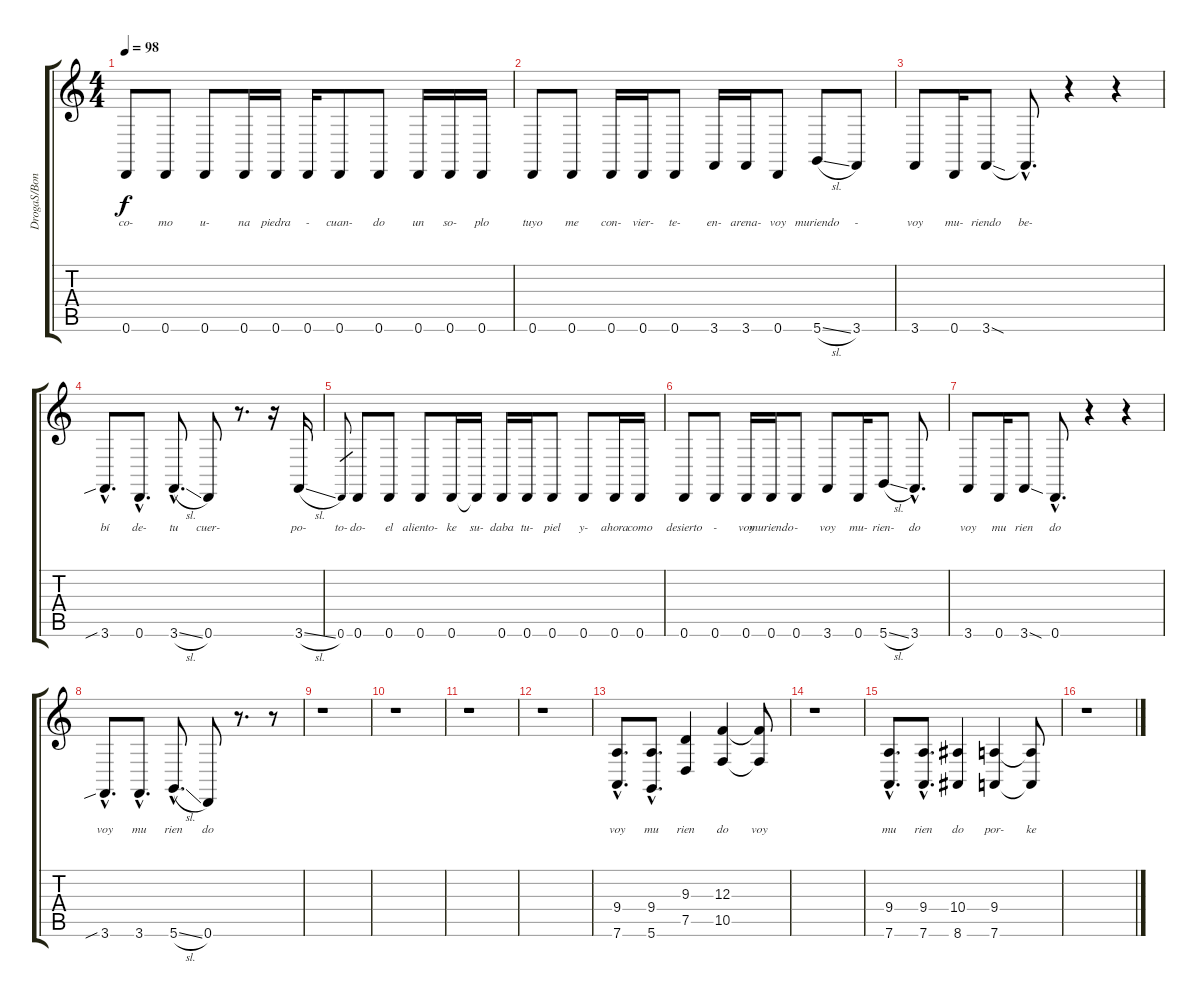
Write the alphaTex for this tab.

\track ("DrogaS/Bon¡" "DrogaS/Bon") {instrument bassoon}
\staff {score tabs}
\tuning (D4 A3 F3 C3 G2 D2) {hide}
\ts (4 4)
\tempo 98
\clef g2
\ks c
0.6.8{lyrics (0 "co-") lyrics (1 "") lyrics (2 "") lyrics (3 "") lyrics (4 "") dy f} 0.6.8{lyrics (0 "mo") lyrics (1 "") lyrics (2 "") lyrics (3 "") lyrics (4 "")} 0.6.8{lyrics (0 "u-") lyrics (1 "") lyrics (2 "") lyrics (3 "") lyrics (4 "")} 0.6.16{lyrics (0 "na") lyrics (1 "") lyrics (2 "") lyrics (3 "") lyrics (4 "")} 0.6.16{lyrics (0 "piedra") lyrics (1 "") lyrics (2 "") lyrics (3 "") lyrics (4 "")} 0.6.16{lyrics (0 "-") lyrics (1 "") lyrics (2 "") lyrics (3 "") lyrics (4 "")} 0.6.8{lyrics (0 "cuan-") lyrics (1 "") lyrics (2 "") lyrics (3 "") lyrics (4 "")} 0.6.8{lyrics (0 "do") lyrics (1 "") lyrics (2 "") lyrics (3 "") lyrics (4 "")} 0.6.16{lyrics (0 "un") lyrics (1 "") lyrics (2 "") lyrics (3 "") lyrics (4 "")} 0.6.16{lyrics (0 "so-") lyrics (1 "") lyrics (2 "") lyrics (3 "") lyrics (4 "")} 0.6.16{lyrics (0 "plo") lyrics (1 "") lyrics (2 "") lyrics (3 "") lyrics (4 "")} |
0.6.8{lyrics (0 "tuyo") lyrics (1 "") lyrics (2 "") lyrics (3 "") lyrics (4 "")} 0.6.8{lyrics (0 "me") lyrics (1 "") lyrics (2 "") lyrics (3 "") lyrics (4 "")} 0.6.16{lyrics (0 "con-") lyrics (1 "") lyrics (2 "") lyrics (3 "") lyrics (4 "")} 0.6.16{lyrics (0 "vier-") lyrics (1 "") lyrics (2 "") lyrics (3 "") lyrics (4 "")} 0.6.8{lyrics (0 "te-") lyrics (1 "") lyrics (2 "") lyrics (3 "") lyrics (4 "")} 3.6.16{lyrics (0 "en-") lyrics (1 "") lyrics (2 "") lyrics (3 "") lyrics (4 "")} 3.6.16{lyrics (0 "arena-") lyrics (1 "") lyrics (2 "") lyrics (3 "") lyrics (4 "")} 0.6.8{lyrics (0 "voy") lyrics (1 "") lyrics (2 "") lyrics (3 "") lyrics (4 "")} 5.6{sl}.8{lyrics (0 "muriendo") lyrics (1 "") lyrics (2 "") lyrics (3 "") lyrics (4 "")} 3.6.8{lyrics (0 "-") lyrics (1 "") lyrics (2 "") lyrics (3 "") lyrics (4 "")} |
3.6.8{lyrics (0 "voy") lyrics (1 "") lyrics (2 "") lyrics (3 "") lyrics (4 "")} 0.6.16{lyrics (0 "mu-") lyrics (1 "") lyrics (2 "") lyrics (3 "") lyrics (4 "")} 3.6{sod}.8{lyrics (0 "riendo") lyrics (1 "") lyrics (2 "") lyrics (3 "") lyrics (4 "")} 3.6{hac t}.8{d lyrics (0 "be-") lyrics (1 "") lyrics (2 "") lyrics (3 "") lyrics (4 "")} r.4 r.4 |
3.6{sib hac}.8{d lyrics (0 "bí") lyrics (1 "") lyrics (2 "") lyrics (3 "") lyrics (4 "")} 0.6{hac}.8{d lyrics (0 "de-") lyrics (1 "") lyrics (2 "") lyrics (3 "") lyrics (4 "")} 3.6{sl hac}.8{d lyrics (0 "tu") lyrics (1 "") lyrics (2 "") lyrics (3 "") lyrics (4 "")} 0.6.8{lyrics (0 "cuer-") lyrics (1 "") lyrics (2 "") lyrics (3 "") lyrics (4 "")} r.8{d} r.16 3.6{sl}.16{lyrics (0 "po-") lyrics (1 "") lyrics (2 "") lyrics (3 "") lyrics (4 "")} |
0.6.8{lyrics (0 "to-") lyrics (1 "") lyrics (2 "") lyrics (3 "") lyrics (4 "") gr} 0.6.8{lyrics (0 "do-") lyrics (1 "") lyrics (2 "") lyrics (3 "") lyrics (4 "")} 0.6.8{lyrics (0 "el") lyrics (1 "") lyrics (2 "") lyrics (3 "") lyrics (4 "")} 0.6.8{lyrics (0 "aliento-") lyrics (1 "") lyrics (2 "") lyrics (3 "") lyrics (4 "")} 0.6.16{lyrics (0 "ke") lyrics (1 "") lyrics (2 "") lyrics (3 "") lyrics (4 "")} 0.6{t}.16{lyrics (0 "su-") lyrics (1 "") lyrics (2 "") lyrics (3 "") lyrics (4 "")} 0.6.16{lyrics (0 "daba") lyrics (1 "") lyrics (2 "") lyrics (3 "") lyrics (4 "")} 0.6.16{lyrics (0 "tu-") lyrics (1 "") lyrics (2 "") lyrics (3 "") lyrics (4 "")} 0.6.8{lyrics (0 "piel") lyrics (1 "") lyrics (2 "") lyrics (3 "") lyrics (4 "")} 0.6.8{lyrics (0 "y-") lyrics (1 "") lyrics (2 "") lyrics (3 "") lyrics (4 "")} 0.6.16{lyrics (0 "ahora") lyrics (1 "") lyrics (2 "") lyrics (3 "") lyrics (4 "")} 0.6.16{lyrics (0 "como") lyrics (1 "") lyrics (2 "") lyrics (3 "") lyrics (4 "")} |
0.6.8{lyrics (0 "desierto") lyrics (1 "") lyrics (2 "") lyrics (3 "") lyrics (4 "")} 0.6.8{lyrics (0 "-") lyrics (1 "") lyrics (2 "") lyrics (3 "") lyrics (4 "")} 0.6.16{lyrics (0 "voy") lyrics (1 "") lyrics (2 "") lyrics (3 "") lyrics (4 "")} 0.6.16{lyrics (0 "muriendo") lyrics (1 "") lyrics (2 "") lyrics (3 "") lyrics (4 "")} 0.6.8{lyrics (0 "-") lyrics (1 "") lyrics (2 "") lyrics (3 "") lyrics (4 "")} 3.6.8{lyrics (0 "voy") lyrics (1 "") lyrics (2 "") lyrics (3 "") lyrics (4 "")} 0.6.16{lyrics (0 "mu-") lyrics (1 "") lyrics (2 "") lyrics (3 "") lyrics (4 "")} 5.6{sl}.8{lyrics (0 "rien-") lyrics (1 "") lyrics (2 "") lyrics (3 "") lyrics (4 "")} 3.6{hac}.8{d lyrics (0 "do") lyrics (1 "") lyrics (2 "") lyrics (3 "") lyrics (4 "")} |
3.6.8{lyrics (0 "voy") lyrics (1 "") lyrics (2 "") lyrics (3 "") lyrics (4 "")} 0.6.16{lyrics (0 "mu") lyrics (1 "") lyrics (2 "") lyrics (3 "") lyrics (4 "")} 3.6{sod}.8{lyrics (0 "rien") lyrics (1 "") lyrics (2 "") lyrics (3 "") lyrics (4 "")} 0.6{hac}.8{d lyrics (0 "do") lyrics (1 "") lyrics (2 "") lyrics (3 "") lyrics (4 "")} r.4 r.4 |
3.6{sib hac}.8{d lyrics (0 "voy") lyrics (1 "") lyrics (2 "") lyrics (3 "") lyrics (4 "")} 3.6{hac}.8{d lyrics (0 "mu") lyrics (1 "") lyrics (2 "") lyrics (3 "") lyrics (4 "")} 5.6{sl hac}.8{d lyrics (0 "rien") lyrics (1 "") lyrics (2 "") lyrics (3 "") lyrics (4 "")} 0.6.8{lyrics (0 "do") lyrics (1 "") lyrics (2 "") lyrics (3 "") lyrics (4 "")} r.8{d} r.8 |
r.1 |
r.1 |
r.1 |
r.1 |
(9.4{hac} 7.6{hac}).8{d lyrics (0 "voy") lyrics (1 "") lyrics (2 "") lyrics (3 "") lyrics (4 "")} (9.4{hac} 5.6{hac}).8{d lyrics (0 "mu") lyrics (1 "") lyrics (2 "") lyrics (3 "") lyrics (4 "")} (9.3 7.5).4{lyrics (0 "rien") lyrics (1 "") lyrics (2 "") lyrics (3 "") lyrics (4 "")} (12.3 10.5).4{lyrics (0 "do") lyrics (1 "") lyrics (2 "") lyrics (3 "") lyrics (4 "")} (12.3{t} 10.5{t}).8{lyrics (0 "voy") lyrics (1 "") lyrics (2 "") lyrics (3 "") lyrics (4 "")} |
r.1 |
(9.4{hac} 7.6{hac}).8{d lyrics (0 "mu") lyrics (1 "") lyrics (2 "") lyrics (3 "") lyrics (4 "")} (9.4{hac} 7.6{hac}).8{d lyrics (0 "rien") lyrics (1 "") lyrics (2 "") lyrics (3 "") lyrics (4 "")} (10.4 8.6).4{lyrics (0 "do") lyrics (1 "") lyrics (2 "") lyrics (3 "") lyrics (4 "")} (9.4 7.6).4{lyrics (0 "por-") lyrics (1 "") lyrics (2 "") lyrics (3 "") lyrics (4 "")} (9.4{t} 7.6{t}).8{lyrics (0 "ke") lyrics (1 "") lyrics (2 "") lyrics (3 "") lyrics (4 "")} |
r.1
